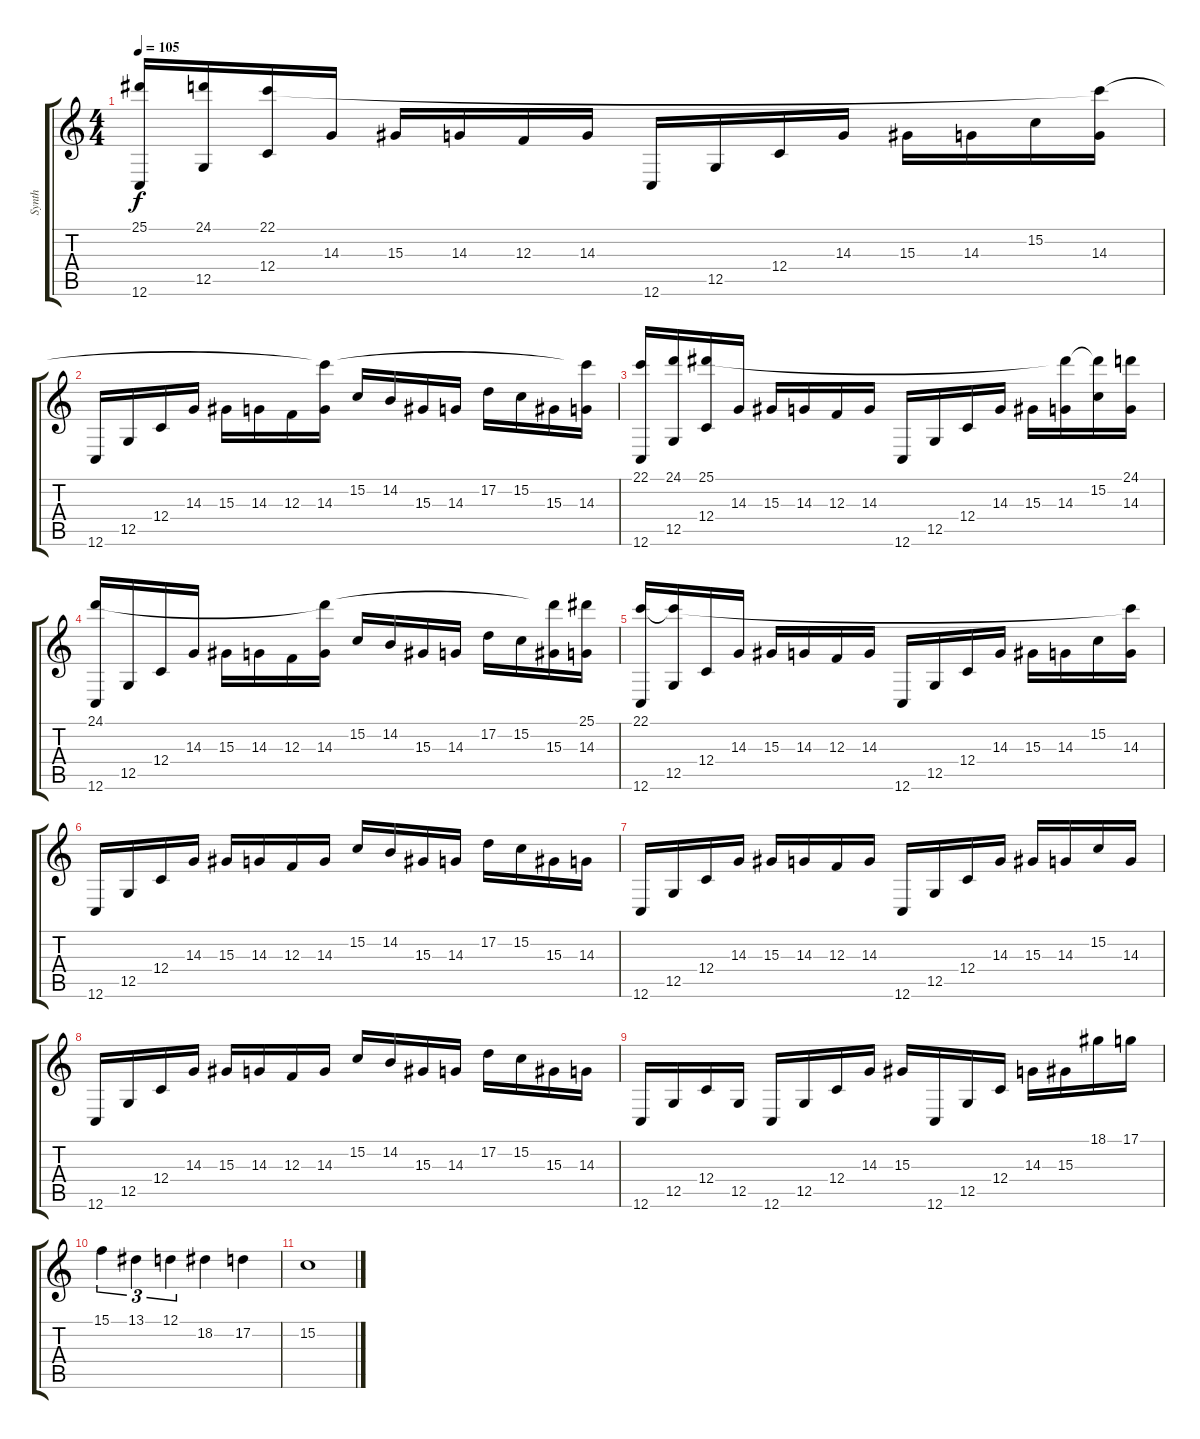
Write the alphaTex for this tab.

\track ("Synth" "Synth") {instrument fx7echoes}
\staff {score tabs}
\tuning (D4 A3 F3 C3 G2 C2) {hide}
\ts (4 4)
\tempo 105
\clef g2
\ks c
(25.1 12.6).16{dy f instrument fx7echoes} (24.1 12.5).16 (22.1 12.4).16 14.3.16 15.3.16 14.3.16 12.3.16 14.3.16 12.6.16 12.5.16 12.4.16 14.3.16 15.3.16 14.3.16 15.2.16 (22.1{t} 14.3).16 |
12.6.16 12.5.16 12.4.16 14.3.16 15.3.16 14.3.16 12.3.16 (22.1{t} 14.3).16 15.2.16 14.2.16 15.3.16 14.3.16 17.2.16 15.2.16 15.3.16 (22.1{t} 14.3).16 |
(22.1 12.6).16 (24.1 12.5).16 (25.1 12.4).16 14.3.16 15.3.16 14.3.16 12.3.16 14.3.16 12.6.16 12.5.16 12.4.16 14.3.16 15.3.16 (25.1{t} 14.3).16 (25.1{t} 15.2).16 (24.1 14.3).16 |
(24.1 12.6).16 12.5.16 12.4.16 14.3.16 15.3.16 14.3.16 12.3.16 (24.1{t} 14.3).16 15.2.16 14.2.16 15.3.16 14.3.16 17.2.16 15.2.16 (24.1{t} 15.3).16 (25.1 14.3).16 |
(22.1 12.6).16 (22.1{t} 12.5).16 12.4.16 14.3.16 15.3.16 14.3.16 12.3.16 14.3.16 12.6.16 12.5.16 12.4.16 14.3.16 15.3.16 14.3.16 15.2.16 (22.1{t} 14.3).16 |
12.6.16 12.5.16 12.4.16 14.3.16 15.3.16 14.3.16 12.3.16 14.3.16 15.2.16 14.2.16 15.3.16 14.3.16 17.2.16 15.2.16 15.3.16 14.3.16 |
12.6.16 12.5.16 12.4.16 14.3.16 15.3.16 14.3.16 12.3.16 14.3.16 12.6.16 12.5.16 12.4.16 14.3.16 15.3.16 14.3.16 15.2.16 14.3.16 |
12.6.16 12.5.16 12.4.16 14.3.16 15.3.16 14.3.16 12.3.16 14.3.16 15.2.16 14.2.16 15.3.16 14.3.16 17.2.16 15.2.16 15.3.16 14.3.16 |
12.6.16 12.5.16 12.4.16 12.5.16 12.6.16 12.5.16 12.4.16 14.3.16 15.3.16 12.6.16 12.5.16 12.4.16 14.3.16 15.3.16 18.1.16 17.1.16 |
15.1.4{tu (3 2)} 13.1.4{tu (3 2)} 12.1.4{tu (3 2)} 18.2.4 17.2.4 |
15.2.1
